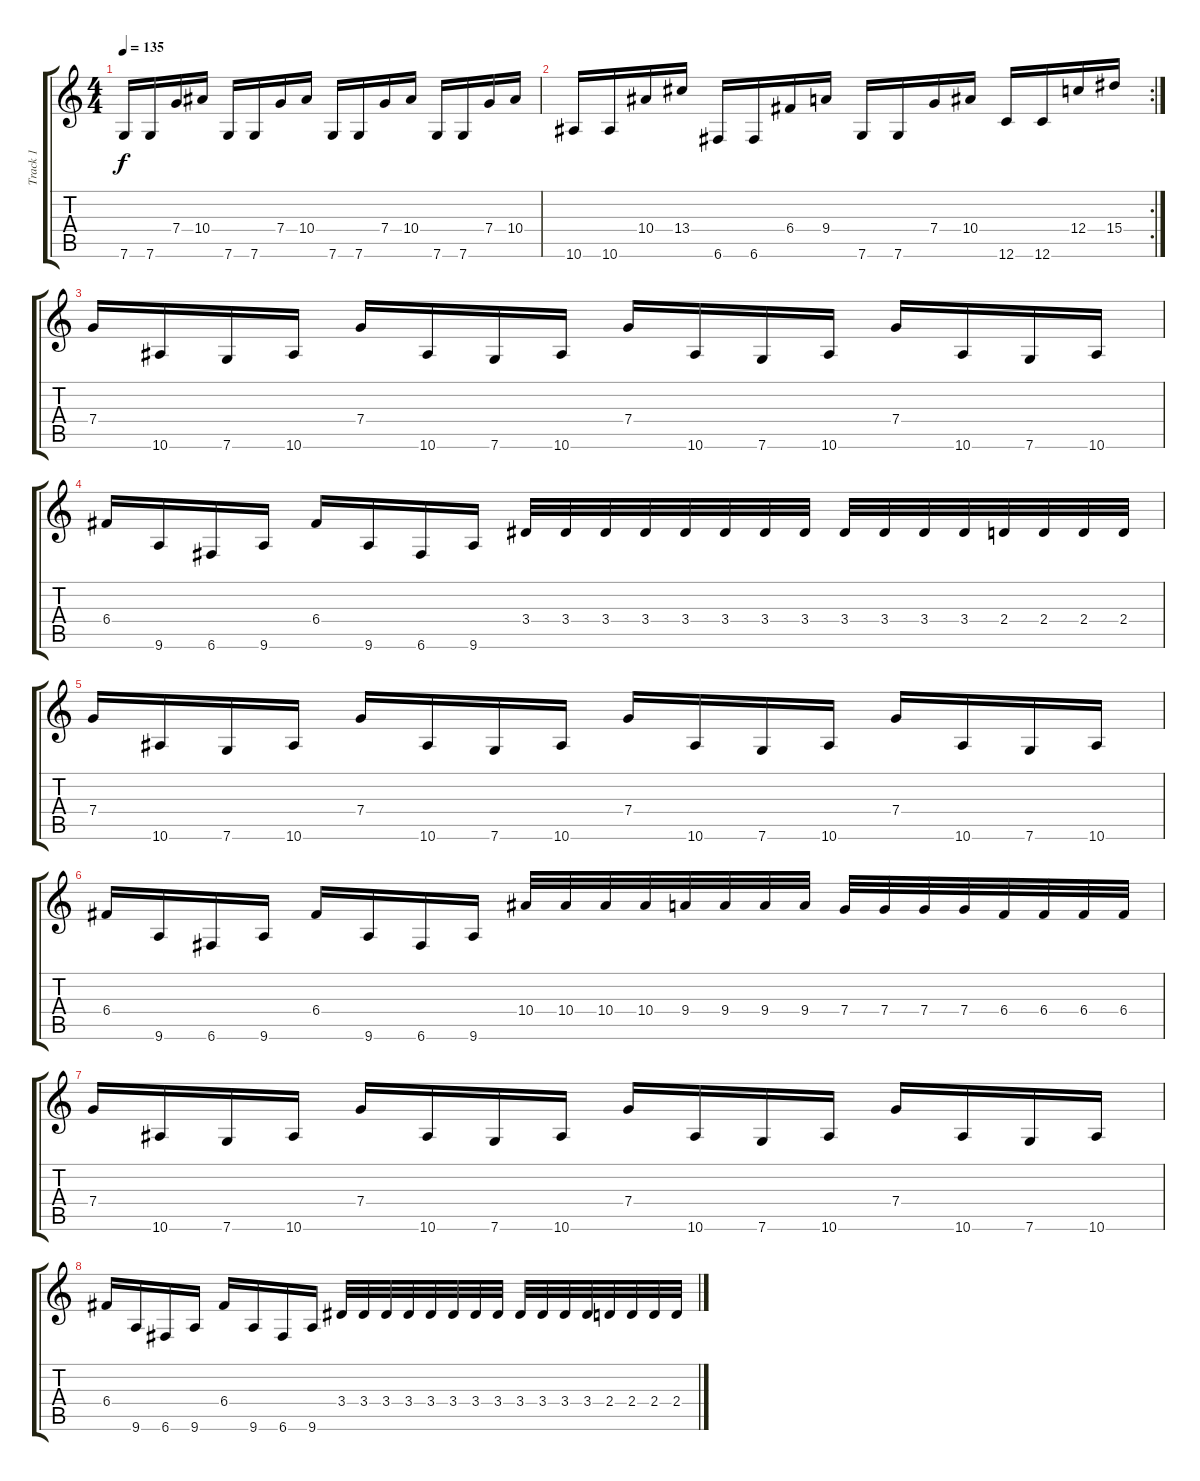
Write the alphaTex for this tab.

\track ("Track 1" "Track 1") {instrument distortionguitar}
\staff {score tabs}
\tuning (D4 A3 F3 C3 G2 C2) {hide}
\ts (4 4)
\tempo 135
\clef g2
\ks c
7.6.16{dy f} 7.6.16 7.4.16 10.4.16 7.6.16 7.6.16 7.4.16 10.4.16 7.6.16 7.6.16 7.4.16 10.4.16 7.6.16 7.6.16 7.4.16 10.4.16 |
\rc 2
10.6.16 10.6.16 10.4.16 13.4.16 6.6.16 6.6.16 6.4.16 9.4.16 7.6.16 7.6.16 7.4.16 10.4.16 12.6.16 12.6.16 12.4.16 15.4.16 |
7.4.16 10.6.16 7.6.16 10.6.16 7.4.16 10.6.16 7.6.16 10.6.16 7.4.16 10.6.16 7.6.16 10.6.16 7.4.16 10.6.16 7.6.16 10.6.16 |
6.4.16 9.6.16 6.6.16 9.6.16 6.4.16 9.6.16 6.6.16 9.6.16 3.4.32 3.4.32 3.4.32 3.4.32 3.4.32 3.4.32 3.4.32 3.4.32 3.4.32 3.4.32 3.4.32 3.4.32 2.4.32 2.4.32 2.4.32 2.4.32 |
7.4.16 10.6.16 7.6.16 10.6.16 7.4.16 10.6.16 7.6.16 10.6.16 7.4.16 10.6.16 7.6.16 10.6.16 7.4.16 10.6.16 7.6.16 10.6.16 |
6.4.16 9.6.16 6.6.16 9.6.16 6.4.16 9.6.16 6.6.16 9.6.16 10.4.32 10.4.32 10.4.32 10.4.32 9.4.32 9.4.32 9.4.32 9.4.32 7.4.32 7.4.32 7.4.32 7.4.32 6.4.32 6.4.32 6.4.32 6.4.32 |
7.4.16 10.6.16 7.6.16 10.6.16 7.4.16 10.6.16 7.6.16 10.6.16 7.4.16 10.6.16 7.6.16 10.6.16 7.4.16 10.6.16 7.6.16 10.6.16 |
6.4.16 9.6.16 6.6.16 9.6.16 6.4.16 9.6.16 6.6.16 9.6.16 3.4.32 3.4.32 3.4.32 3.4.32 3.4.32 3.4.32 3.4.32 3.4.32 3.4.32 3.4.32 3.4.32 3.4.32 2.4.32 2.4.32 2.4.32 2.4.32
